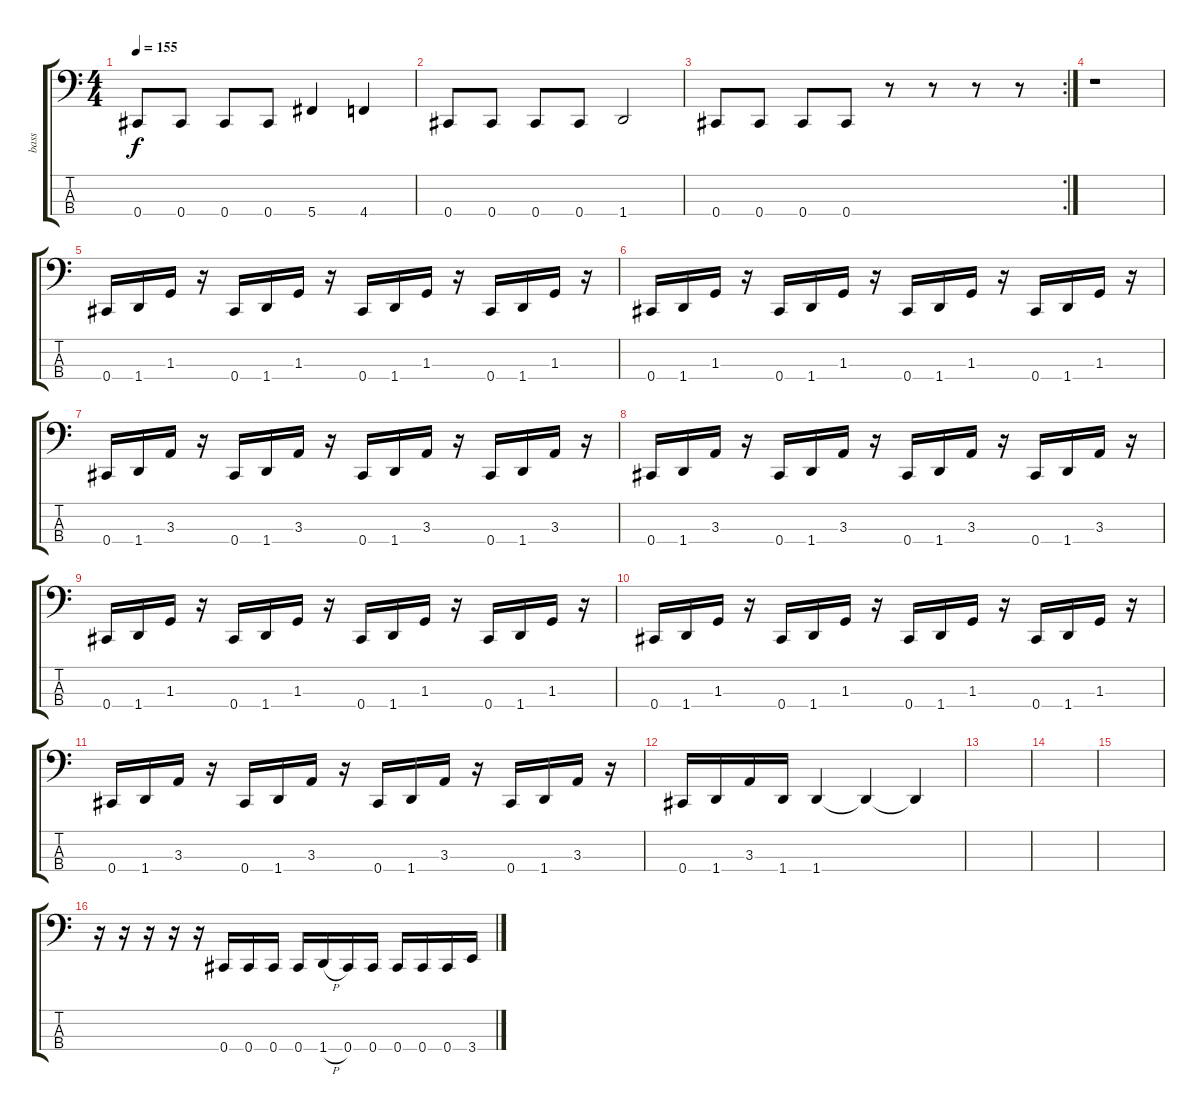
\track ("bass" "bass") {instrument electricbassfinger}
\staff {score tabs}
\tuning (E2 B1 Gb1 Db1) {hide}
\ts (4 4)
\tempo 155
\clef f4
\ks c
0.4.8{dy f} 0.4.8 0.4.8 0.4.8 5.4.4 4.4.4 |
0.4.8 0.4.8 0.4.8 0.4.8 1.4.2 |
\rc 2
0.4.8 0.4.8 0.4.8 0.4.8 r.8 r.8 r.8 r.8 |
r.1 |
0.4.16 1.4.16 1.3.16 r.16 0.4.16 1.4.16 1.3.16 r.16 0.4.16 1.4.16 1.3.16 r.16 0.4.16 1.4.16 1.3.16 r.16 |
0.4.16 1.4.16 1.3.16 r.16 0.4.16 1.4.16 1.3.16 r.16 0.4.16 1.4.16 1.3.16 r.16 0.4.16 1.4.16 1.3.16 r.16 |
0.4.16 1.4.16 3.3.16 r.16 0.4.16 1.4.16 3.3.16 r.16 0.4.16 1.4.16 3.3.16 r.16 0.4.16 1.4.16 3.3.16 r.16 |
0.4.16 1.4.16 3.3.16 r.16 0.4.16 1.4.16 3.3.16 r.16 0.4.16 1.4.16 3.3.16 r.16 0.4.16 1.4.16 3.3.16 r.16 |
0.4.16 1.4.16 1.3.16 r.16 0.4.16 1.4.16 1.3.16 r.16 0.4.16 1.4.16 1.3.16 r.16 0.4.16 1.4.16 1.3.16 r.16 |
0.4.16 1.4.16 1.3.16 r.16 0.4.16 1.4.16 1.3.16 r.16 0.4.16 1.4.16 1.3.16 r.16 0.4.16 1.4.16 1.3.16 r.16 |
0.4.16 1.4.16 3.3.16 r.16 0.4.16 1.4.16 3.3.16 r.16 0.4.16 1.4.16 3.3.16 r.16 0.4.16 1.4.16 3.3.16 r.16 |
0.4.16 1.4.16 3.3.16 1.4.16 1.4.4 1.4{t}.4 1.4{t}.4 |
|
|
|
r.16 r.16 r.16 r.16 r.16 0.4.16 0.4.16 0.4.16 0.4.16 1.4{h}.16 0.4.16 0.4.16 0.4.16 0.4.16 0.4.16 3.4{h}.16
